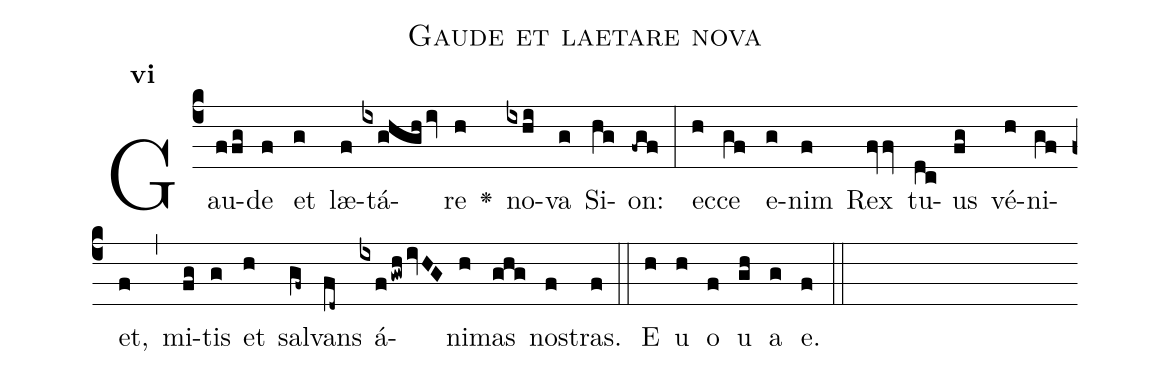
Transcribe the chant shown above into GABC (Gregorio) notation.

name:Gaude et laetare nova;
office-part:Antiphona;
mode:6;
%%
initial-style: 1;
name: Gaude et laetare nova
book: Antiphonae & Responsoria/Tomus I, p. 21;
occasion: Hebdomada II Adventus Dominica;
office-part: Vesperae I Ant 1;
user-notes: ;
commentary: ;
annotation: 6f;
centering-scheme: english;
fontsize: 12;
font: OFLSortsMillGoudy;
height: 11;
width: 4.5;
%%
(c4)Gau(ffg)de(f) et(g) læ(f)tá(ixghghiv)re(h) <v>\greheightstar</v>() no(ixhi)va(g) Si(hg)on:(-fgf) (:) ec(h)ce(gf) e(g)nim(f) Rex(fvfv) tu(dc)us(fg) vé(h)ni(gf)et,(f) (,) mi(fg)tis(g) et(h) sal(gf~)vans(fd~) á(ixfgwhivHG)ni(h)mas(ghg) no(f)stras.(f) (::)
E(h) u(h) o(f) u(gh) a(g) e.(f) (::)
